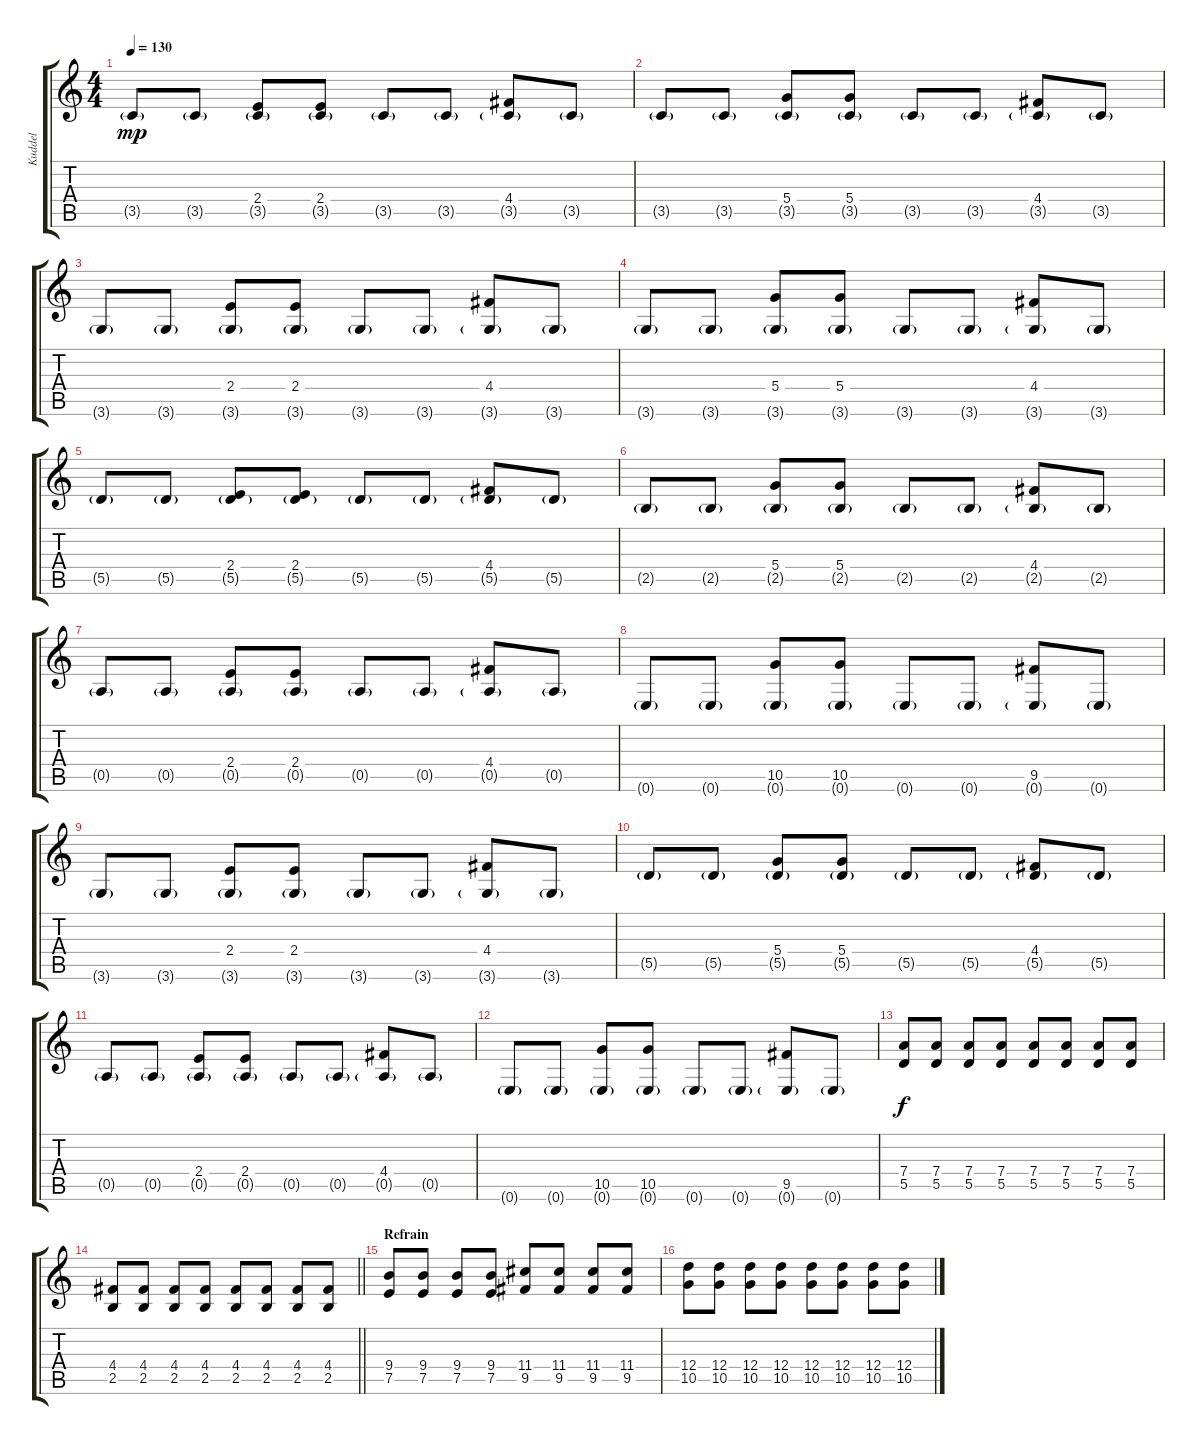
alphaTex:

\track ("Kuddel" "Kuddel") {instrument overdrivenguitar}
\staff {score tabs}
\tuning (E4 B3 G3 D3 A2 E2) {hide}
\ts (4 4)
\tempo 130
\clef g2
\ks c
3.5{g}.8{dy mp} 3.5{g}.8 (2.4 3.5{g}).8 (2.4 3.5{g}).8 3.5{g}.8 3.5{g}.8 (4.4 3.5{g}).8 3.5{g}.8 |
3.5{g}.8 3.5{g}.8 (5.4 3.5{g}).8 (5.4 3.5{g}).8 3.5{g}.8 3.5{g}.8 (4.4 3.5{g}).8 3.5{g}.8 |
3.6{g}.8 3.6{g}.8 (2.4 3.6{g}).8 (2.4 3.6{g}).8 3.6{g}.8 3.6{g}.8 (4.4 3.6{g}).8 3.6{g}.8 |
3.6{g}.8 3.6{g}.8 (5.4 3.6{g}).8 (5.4 3.6{g}).8 3.6{g}.8 3.6{g}.8 (4.4 3.6{g}).8 3.6{g}.8 |
5.5{g}.8 5.5{g}.8 (2.4 5.5{g}).8 (2.4 5.5{g}).8 5.5{g}.8 5.5{g}.8 (4.4 5.5{g}).8 5.5{g}.8 |
2.5{g}.8 2.5{g}.8 (5.4 2.5{g}).8 (5.4 2.5{g}).8 2.5{g}.8 2.5{g}.8 (4.4 2.5{g}).8 2.5{g}.8 |
0.5{g}.8 0.5{g}.8 (2.4 0.5{g}).8 (2.4 0.5{g}).8 0.5{g}.8 0.5{g}.8 (4.4 0.5{g}).8 0.5{g}.8 |
0.6{g}.8 0.6{g}.8 (10.5 0.6{g}).8 (10.5 0.6{g}).8 0.6{g}.8 0.6{g}.8 (9.5 0.6{g}).8 0.6{g}.8 |
3.6{g}.8 3.6{g}.8 (2.4 3.6{g}).8 (2.4 3.6{g}).8 3.6{g}.8 3.6{g}.8 (4.4 3.6{g}).8 3.6{g}.8 |
5.5{g}.8 5.5{g}.8 (5.4 5.5{g}).8 (5.4 5.5{g}).8 5.5{g}.8 5.5{g}.8 (4.4 5.5{g}).8 5.5{g}.8 |
0.5{g}.8 0.5{g}.8 (2.4 0.5{g}).8 (2.4 0.5{g}).8 0.5{g}.8 0.5{g}.8 (4.4 0.5{g}).8 0.5{g}.8 |
0.6{g}.8 0.6{g}.8 (10.5 0.6{g}).8 (10.5 0.6{g}).8 0.6{g}.8 0.6{g}.8 (9.5 0.6{g}).8 0.6{g}.8 |
(7.4 5.5).8{dy f} (7.4 5.5).8 (7.4 5.5).8 (7.4 5.5).8 (7.4 5.5).8 (7.4 5.5).8 (7.4 5.5).8 (7.4 5.5).8 |
\barLineRight lightlight
(4.4 2.5).8 (4.4 2.5).8 (4.4 2.5).8 (4.4 2.5).8 (4.4 2.5).8 (4.4 2.5).8 (4.4 2.5).8 (4.4 2.5).8 |
\section ("" "Refrain")
(9.4 7.5).8 (9.4 7.5).8 (9.4 7.5).8 (9.4 7.5).8 (11.4 9.5).8 (11.4 9.5).8 (11.4 9.5).8 (11.4 9.5).8 |
(12.4 10.5).8 (12.4 10.5).8 (12.4 10.5).8 (12.4 10.5).8 (12.4 10.5).8 (12.4 10.5).8 (12.4 10.5).8 (12.4 10.5).8
